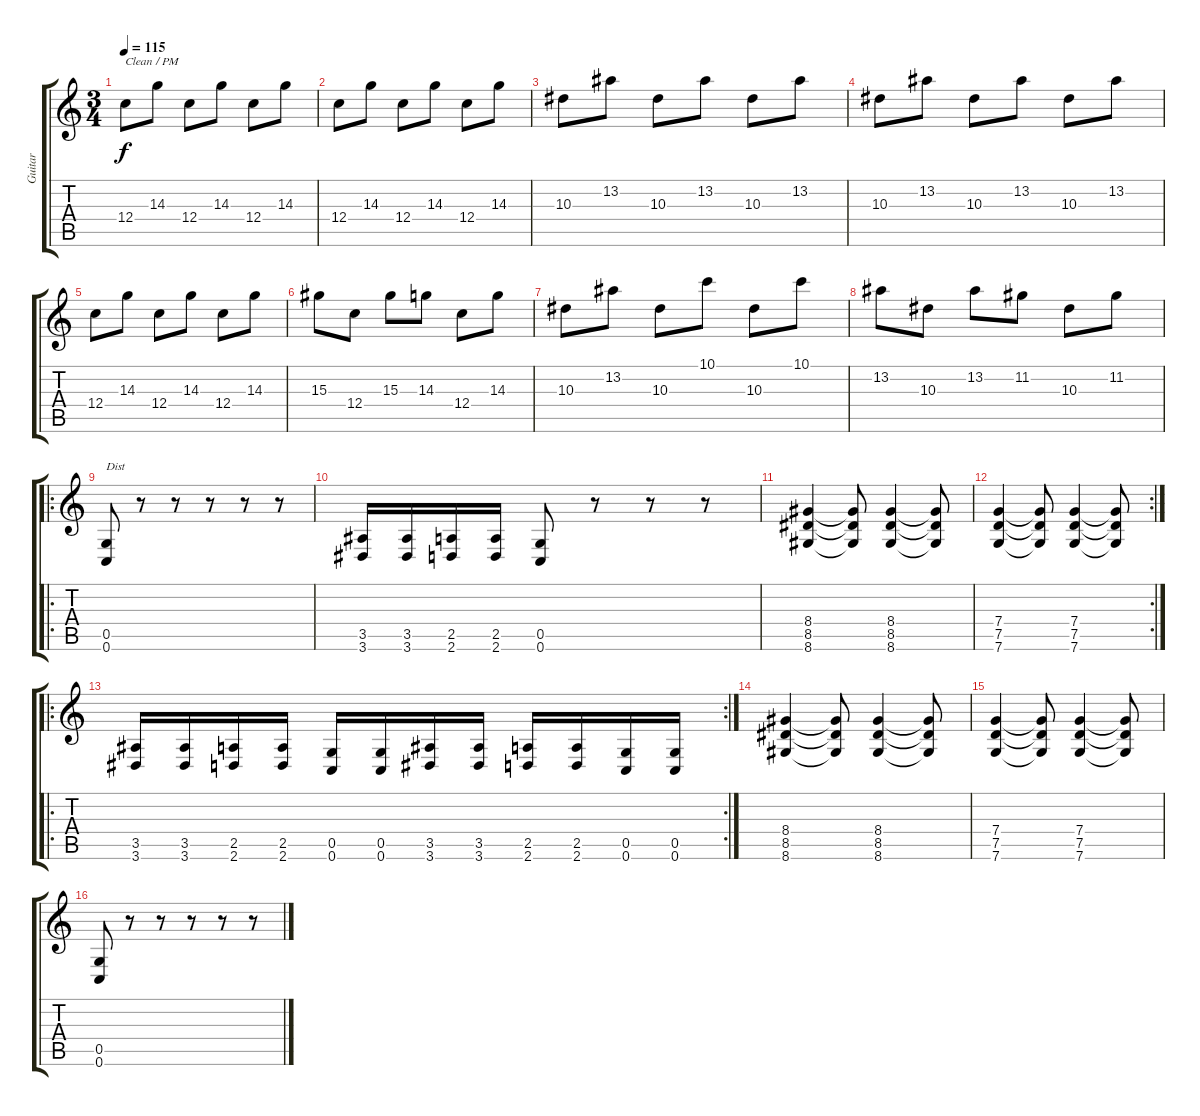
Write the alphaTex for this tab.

\track ("Guitar" "Guitar") {instrument electricguitarclean}
\staff {score tabs}
\tuning (D4 A3 F3 C3 G2 C2) {hide}
\ts (3 4)
\tempo 115
\clef g2
\ks c
12.4.8{txt "Clean / PM" dy f instrument electricguitarclean} 14.3.8 12.4.8 14.3.8 12.4.8 14.3.8 |
12.4.8 14.3.8 12.4.8 14.3.8 12.4.8 14.3.8 |
10.3.8 13.2.8 10.3.8 13.2.8 10.3.8 13.2.8 |
10.3.8 13.2.8 10.3.8 13.2.8 10.3.8 13.2.8 |
12.4.8 14.3.8 12.4.8 14.3.8 12.4.8 14.3.8 |
15.3.8 12.4.8 15.3.8 14.3.8 12.4.8 14.3.8 |
10.3.8 13.2.8 10.3.8 10.1.8 10.3.8 10.1.8 |
13.2.8 10.3.8 13.2.8 11.2.8 10.3.8 11.2.8 |
\ro
(0.5 0.6).8{txt "Dist" instrument distortionguitar} r.8 r.8 r.8 r.8 r.8 |
(3.5 3.6).16 (3.5 3.6).16 (2.5 2.6).16 (2.5 2.6).16 (0.5 0.6).8 r.8 r.8 r.8 |
(8.4 8.5 8.6).4 (8.4{t} 8.5{t} 8.6{t}).8 (8.4 8.5 8.6).4 (8.4{t} 8.5{t} 8.6{t}).8 |
\rc 2
(7.4 7.5 7.6).4 (7.4{t} 7.5{t} 7.6{t}).8 (7.4 7.5 7.6).4 (7.4{t} 7.5{t} 7.6{t}).8 |
\ro
\rc 2
(3.5 3.6).16 (3.5 3.6).16 (2.5 2.6).16 (2.5 2.6).16 (0.5 0.6).16 (0.5 0.6).16 (3.5 3.6).16 (3.5 3.6).16 (2.5 2.6).16 (2.5 2.6).16 (0.5 0.6).16 (0.5 0.6).16 |
(8.4 8.5 8.6).4 (8.4{t} 8.5{t} 8.6{t}).8 (8.4 8.5 8.6).4 (8.4{t} 8.5{t} 8.6{t}).8 |
(7.4 7.5 7.6).4 (7.4{t} 7.5{t} 7.6{t}).8 (7.4 7.5 7.6).4 (7.4{t} 7.5{t} 7.6{t}).8 |
(0.5 0.6).8 r.8 r.8 r.8 r.8 r.8
